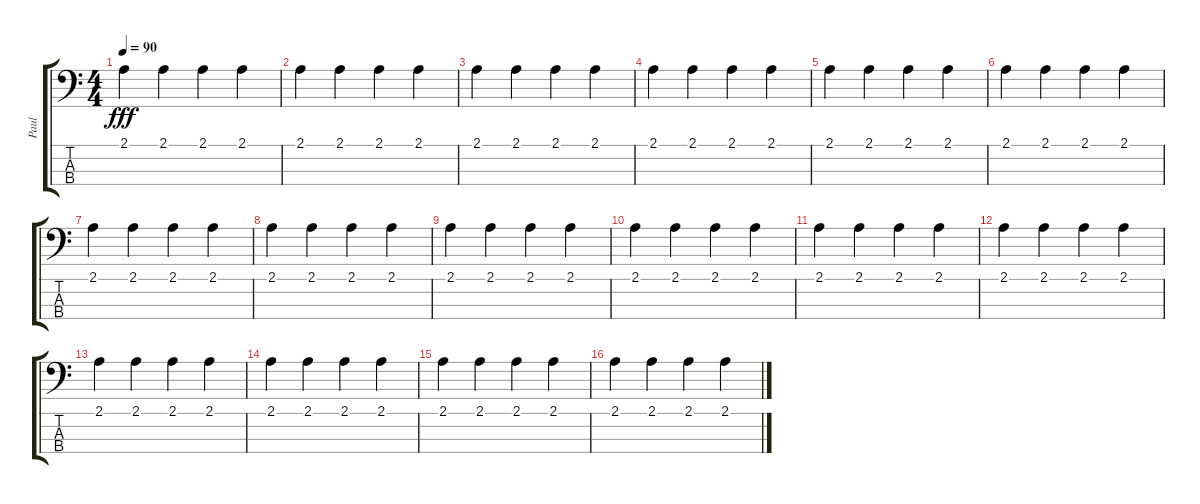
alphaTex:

\track ("Paul" "Paul") {instrument electricbassfinger}
\staff {score tabs}
\tuning (G2 D2 A1 E1) {hide}
\ts (4 4)
\tempo 90
\clef f4
\ks c
2.1.4{dy fff} 2.1.4 2.1.4 2.1.4 |
2.1.4 2.1.4 2.1.4 2.1.4 |
2.1.4 2.1.4 2.1.4 2.1.4 |
2.1.4 2.1.4 2.1.4 2.1.4 |
2.1.4 2.1.4 2.1.4 2.1.4 |
2.1.4 2.1.4 2.1.4 2.1.4 |
2.1.4 2.1.4 2.1.4 2.1.4 |
2.1.4 2.1.4 2.1.4 2.1.4 |
2.1.4 2.1.4 2.1.4 2.1.4 |
2.1.4 2.1.4 2.1.4 2.1.4 |
2.1.4 2.1.4 2.1.4 2.1.4 |
2.1.4 2.1.4 2.1.4 2.1.4 |
2.1.4 2.1.4 2.1.4 2.1.4 |
2.1.4 2.1.4 2.1.4 2.1.4 |
2.1.4 2.1.4 2.1.4 2.1.4 |
2.1.4 2.1.4 2.1.4 2.1.4
